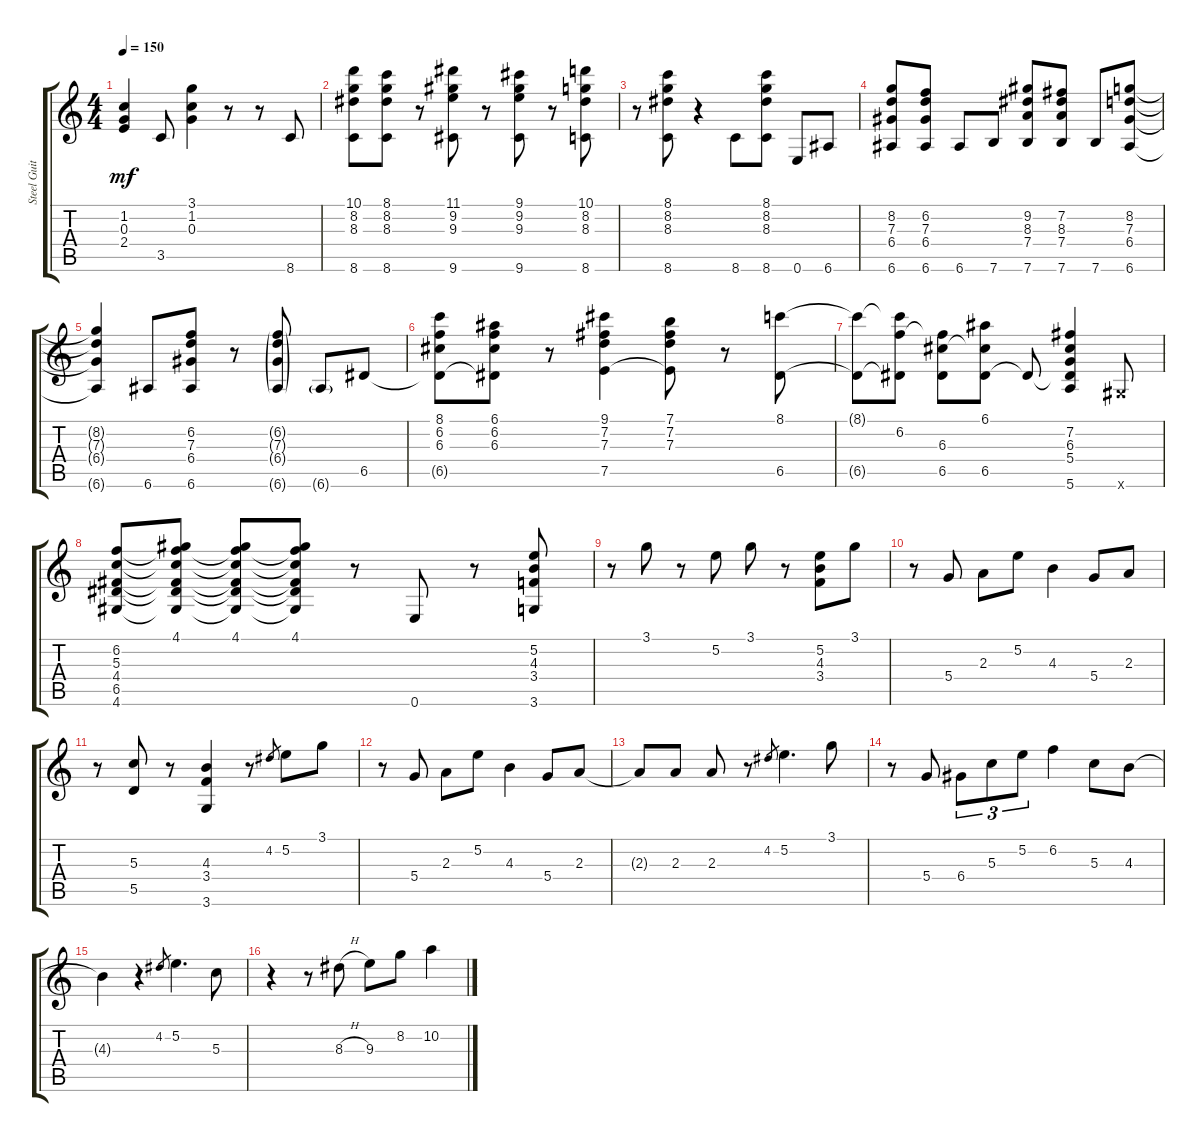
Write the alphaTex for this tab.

\track ("Steel Guitar" "Steel Guit") {instrument acousticguitarsteel}
\staff {score tabs}
\tuning (E4 B3 G3 D3 A2 E2) {hide}
\ts (4 4)
\tempo 150
\clef g2
\ks c
(1.2 0.3 2.4).4{dy mf} 3.5.8 (3.1 1.2 0.3).4 r.8 r.8 8.6.8 |
(10.1 8.2 8.3 8.6).8 (8.1 8.2 8.3 8.6).8 r.8 (11.1 9.2 9.3 9.6).8 r.8 (9.1 9.2 9.3 9.6).8 r.8 (10.1 8.2 8.3 8.6).8 |
r.8 (8.1 8.2 8.3 8.6).8 r.4 8.6.8 (8.1 8.2 8.3 8.6).8 0.6.8 6.6.8 |
(8.2 7.3 6.4 6.6).8 (6.2 7.3 6.4 6.6).8 6.6.8 7.6.8 (9.2 8.3 7.4 7.6).8 (7.2 8.3 7.4 7.6).8 7.6.8 (8.2 7.3 6.4 6.6).8 |
(8.2{t} 7.3{t} 6.4{t} 6.6{t}).4 6.6.8 (6.2 7.3 6.4 6.6).8 r.8 (6.2{g} 7.3{g} 6.4{g} 6.6{g}).8 6.6{g}.8 6.5.8 |
(8.1 6.2 6.3 6.5{t}).8 (6.1 6.2 6.3 6.5{t}).8 r.8 (9.1 7.2 7.3 7.5).4 (7.1 7.2 7.3 7.5{t}).8 r.8 (8.1 6.5).8 |
(8.1{t} 6.5{t}).8 (8.1{t} 6.2 6.5{t}).8 (6.2{t} 6.3 6.5).8 (6.1 6.3{t} 6.5).8 6.5{t}.8 (7.2 6.3 5.4 6.5{t} 5.6).4 4.6{x}.8 |
(6.2 5.3 4.4 6.5 4.6).8 (4.1 6.2{t} 5.3{t} 4.4{t} 6.5{t} 4.6{t}).8 (4.1 6.2{t} 5.3{t} 4.4{t} 6.5{t} 4.6{t}).8 (4.1 6.2{t} 5.3{t} 4.4{t} 6.5{t} 4.6{t}).8 r.8 0.6.8 r.8 (5.2 4.3 3.4 3.6).8 |
r.8 3.1.8 r.8 5.2.8 3.1.8 r.8 (5.2 4.3 3.4).8 3.1.8 |
r.8 5.4.8 2.3.8 5.2.8 4.3.4 5.4.8 2.3.8 |
r.8 (5.3 5.5).8 r.8 (4.3 3.4 3.6).4 r.8 4.2.8{gr} 5.2.8 3.1.8 |
r.8 5.4.8 2.3.8 5.2.8 4.3.4 5.4.8 2.3.8 |
2.3{t}.8 2.3.8 2.3.8 r.8 4.2.8{gr} 5.2.4{d} 3.1.8 |
r.8 5.4.8 6.4.8{tu (3 2)} 5.3.8{tu (3 2)} 5.2.8{tu (3 2)} 6.2.4 5.3.8 4.3.8 |
4.3{t}.4 r.4 4.2.8{gr} 5.2.4{d} 5.3.8 |
r.4 r.8 8.3{h}.8 9.3.8 8.2.8 10.2.4
